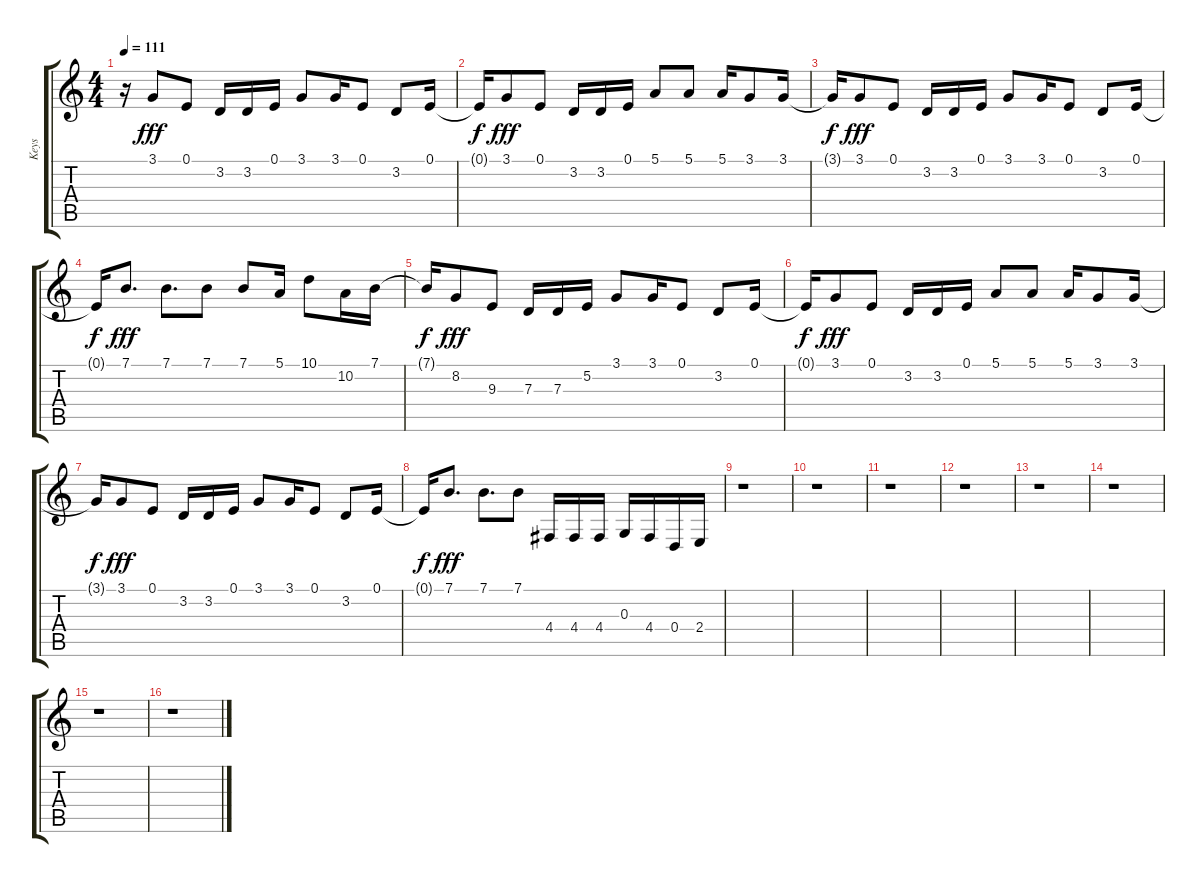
\track ("Keys" "Keys") {instrument pizzicatostrings}
\staff {score tabs}
\tuning (E4 B3 G3 D3 A2 E2) {hide}
\ts (4 4)
\tempo 111
\clef g2
\ks c
r.16{dy fff} 3.1.8{instrument pizzicatostrings} 0.1.8 3.2.16 3.2.16 0.1.16 3.1.8 3.1.16 0.1.8 3.2.8 0.1.16 |
0.1{t}.16{dy f} 3.1.8{dy fff} 0.1.8 3.2.16 3.2.16 0.1.16 5.1.8 5.1.8 5.1.16 3.1.8 3.1.16 |
3.1{t}.16{dy f} 3.1.8{dy fff} 0.1.8 3.2.16 3.2.16 0.1.16 3.1.8 3.1.16 0.1.8 3.2.8 0.1.16 |
0.1{t}.16{dy f} 7.1.8{d dy fff} 7.1.8{d} 7.1.8 7.1.8 5.1.16 10.1.8 10.2.16 7.1.16 |
7.1{t}.16{dy f} 8.2.8{dy fff} 9.3.8 7.3.16 7.3.16 5.2.16 3.1.8 3.1.16 0.1.8 3.2.8 0.1.16 |
0.1{t}.16{dy f} 3.1.8{dy fff} 0.1.8 3.2.16 3.2.16 0.1.16 5.1.8 5.1.8 5.1.16 3.1.8 3.1.16 |
3.1{t}.16{dy f} 3.1.8{dy fff} 0.1.8 3.2.16 3.2.16 0.1.16 3.1.8 3.1.16 0.1.8 3.2.8 0.1.16 |
0.1{t}.16{dy f} 7.1.8{d dy fff} 7.1.8{d} 7.1.8 4.4.16{volume 16 instrument honkytonkpiano} 4.4.16 4.4.16 0.3.16 4.4.16 0.4.16 2.4.16 |
r.1 |
r.1 |
r.1 |
r.1 |
r.1 |
r.1 |
r.1 |
r.1
